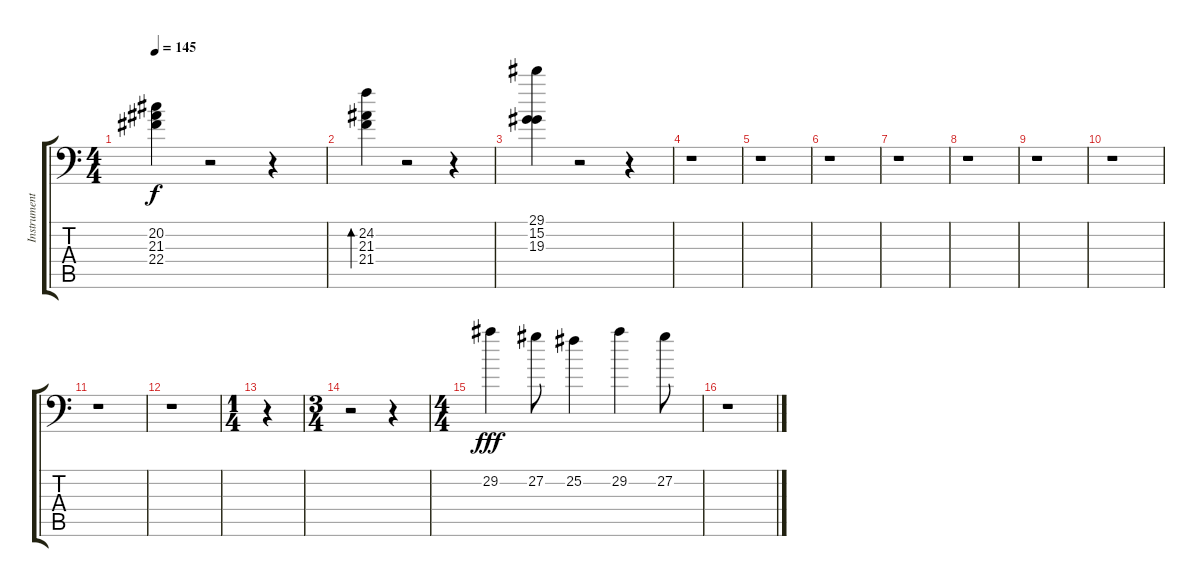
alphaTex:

\track ("Instrument3" "Instrument") {instrument brightacousticpiano}
\staff {score tabs}
\tuning (Bb3 F3 Db3 Ab2 Eb2 Bb1) {hide}
\ts (4 4)
\tempo 145
\clef f4
\ks c
(20.2 21.3 22.4).4{dy f} r.2 r.4 |
(24.2 21.3 21.4).4{bd 240} r.2 r.4 |
(29.1 15.2 19.3).4 r.2 r.4 |
r.1 |
r.1 |
r.1 |
r.1 |
r.1 |
r.1 |
r.1 |
r.1 |
r.1 |
\ts (1 4)
r.4 |
\ts (3 4)
r.2 r.4 |
\ts (4 4)
29.2.4{dy fff} 27.2.8 25.2.4 29.2.4 27.2.8 |
r.1
